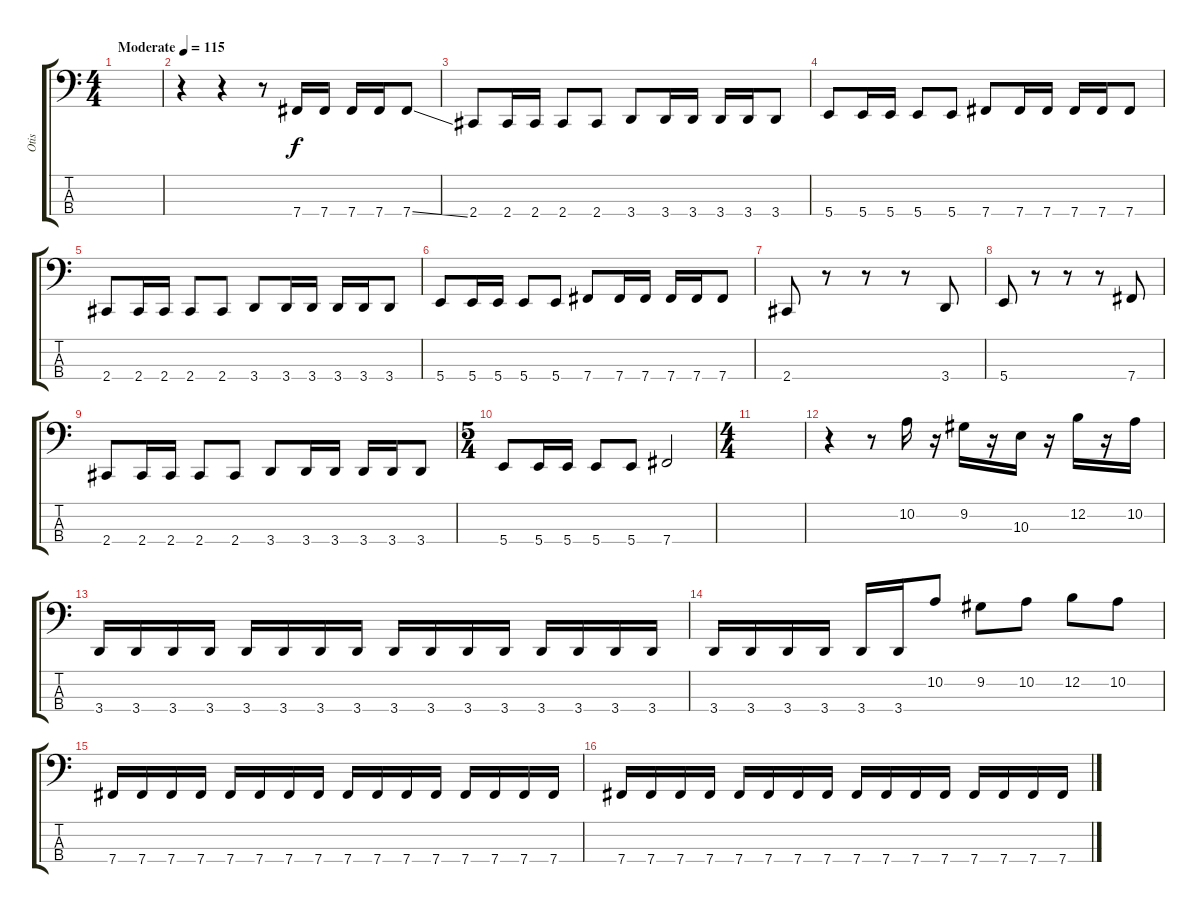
\track ("Otis" "Otis") {instrument electricbassfinger}
\staff {score tabs}
\tuning (E2 B1 Gb1 B0) {hide}
\ts (4 4)
\tempo (115 "Moderate")
\clef f4
\ks c
|
r.4 r.4 r.8 7.4.16 7.4.16 7.4.16 7.4.16 7.4{ss}.8 |
2.4.8 2.4.16 2.4.16 2.4.8 2.4.8 3.4.8 3.4.16 3.4.16 3.4.16 3.4.16 3.4.8 |
5.4.8 5.4.16 5.4.16 5.4.8 5.4.8 7.4.8 7.4.16 7.4.16 7.4.16 7.4.16 7.4.8 |
2.4.8 2.4.16 2.4.16 2.4.8 2.4.8 3.4.8 3.4.16 3.4.16 3.4.16 3.4.16 3.4.8 |
5.4.8 5.4.16 5.4.16 5.4.8 5.4.8 7.4.8 7.4.16 7.4.16 7.4.16 7.4.16 7.4.8 |
2.4.8 r.8 r.8 r.8 3.4.8 |
5.4.8 r.8 r.8 r.8 7.4.8 |
2.4.8 2.4.16 2.4.16 2.4.8 2.4.8 3.4.8 3.4.16 3.4.16 3.4.16 3.4.16 3.4.8 |
\ts (5 4)
5.4.8 5.4.16 5.4.16 5.4.8 5.4.8 7.4.2 |
\ts (4 4)
|
r.4 r.8 10.2.16 r.16 9.2.16 r.16 10.3.16 r.16 12.2.16 r.16 10.2.16 |
3.4.16 3.4.16 3.4.16 3.4.16 3.4.16 3.4.16 3.4.16 3.4.16 3.4.16 3.4.16 3.4.16 3.4.16 3.4.16 3.4.16 3.4.16 3.4.16 |
3.4.16 3.4.16 3.4.16 3.4.16 3.4.16 3.4.16 10.2.8 9.2.8 10.2.8 12.2.8 10.2.8 |
7.4.16 7.4.16 7.4.16 7.4.16 7.4.16 7.4.16 7.4.16 7.4.16 7.4.16 7.4.16 7.4.16 7.4.16 7.4.16 7.4.16 7.4.16 7.4.16 |
7.4.16 7.4.16 7.4.16 7.4.16 7.4.16 7.4.16 7.4.16 7.4.16 7.4.16 7.4.16 7.4.16 7.4.16 7.4.16 7.4.16 7.4.16 7.4.16
